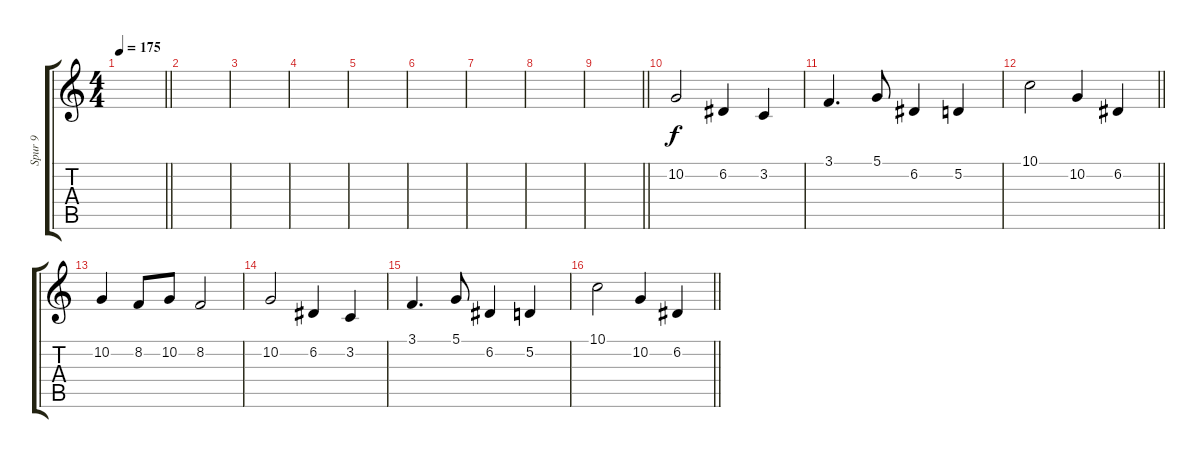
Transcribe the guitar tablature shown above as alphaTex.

\track ("Spur 9" "Spur 9") {instrument choiraahs}
\staff {score tabs}
\tuning (D4 A3 F3 C3 G2 D2) {hide}
\ts (4 4)
\tempo 175
\clef g2
\barLineRight lightlight
\ks c
|
|
|
|
|
|
|
|
\barLineRight lightlight
|
10.2.2{instrument violin} 6.2.4 3.2.4 |
3.1.4{d} 5.1.8 6.2.4 5.2.4 |
\barLineRight lightlight
10.1.2 10.2.4 6.2.4 |
10.2.4 8.2.8 10.2.8 8.2.2 |
10.2.2 6.2.4 3.2.4 |
3.1.4{d} 5.1.8 6.2.4 5.2.4 |
\barLineRight lightlight
10.1.2 10.2.4 6.2.4
